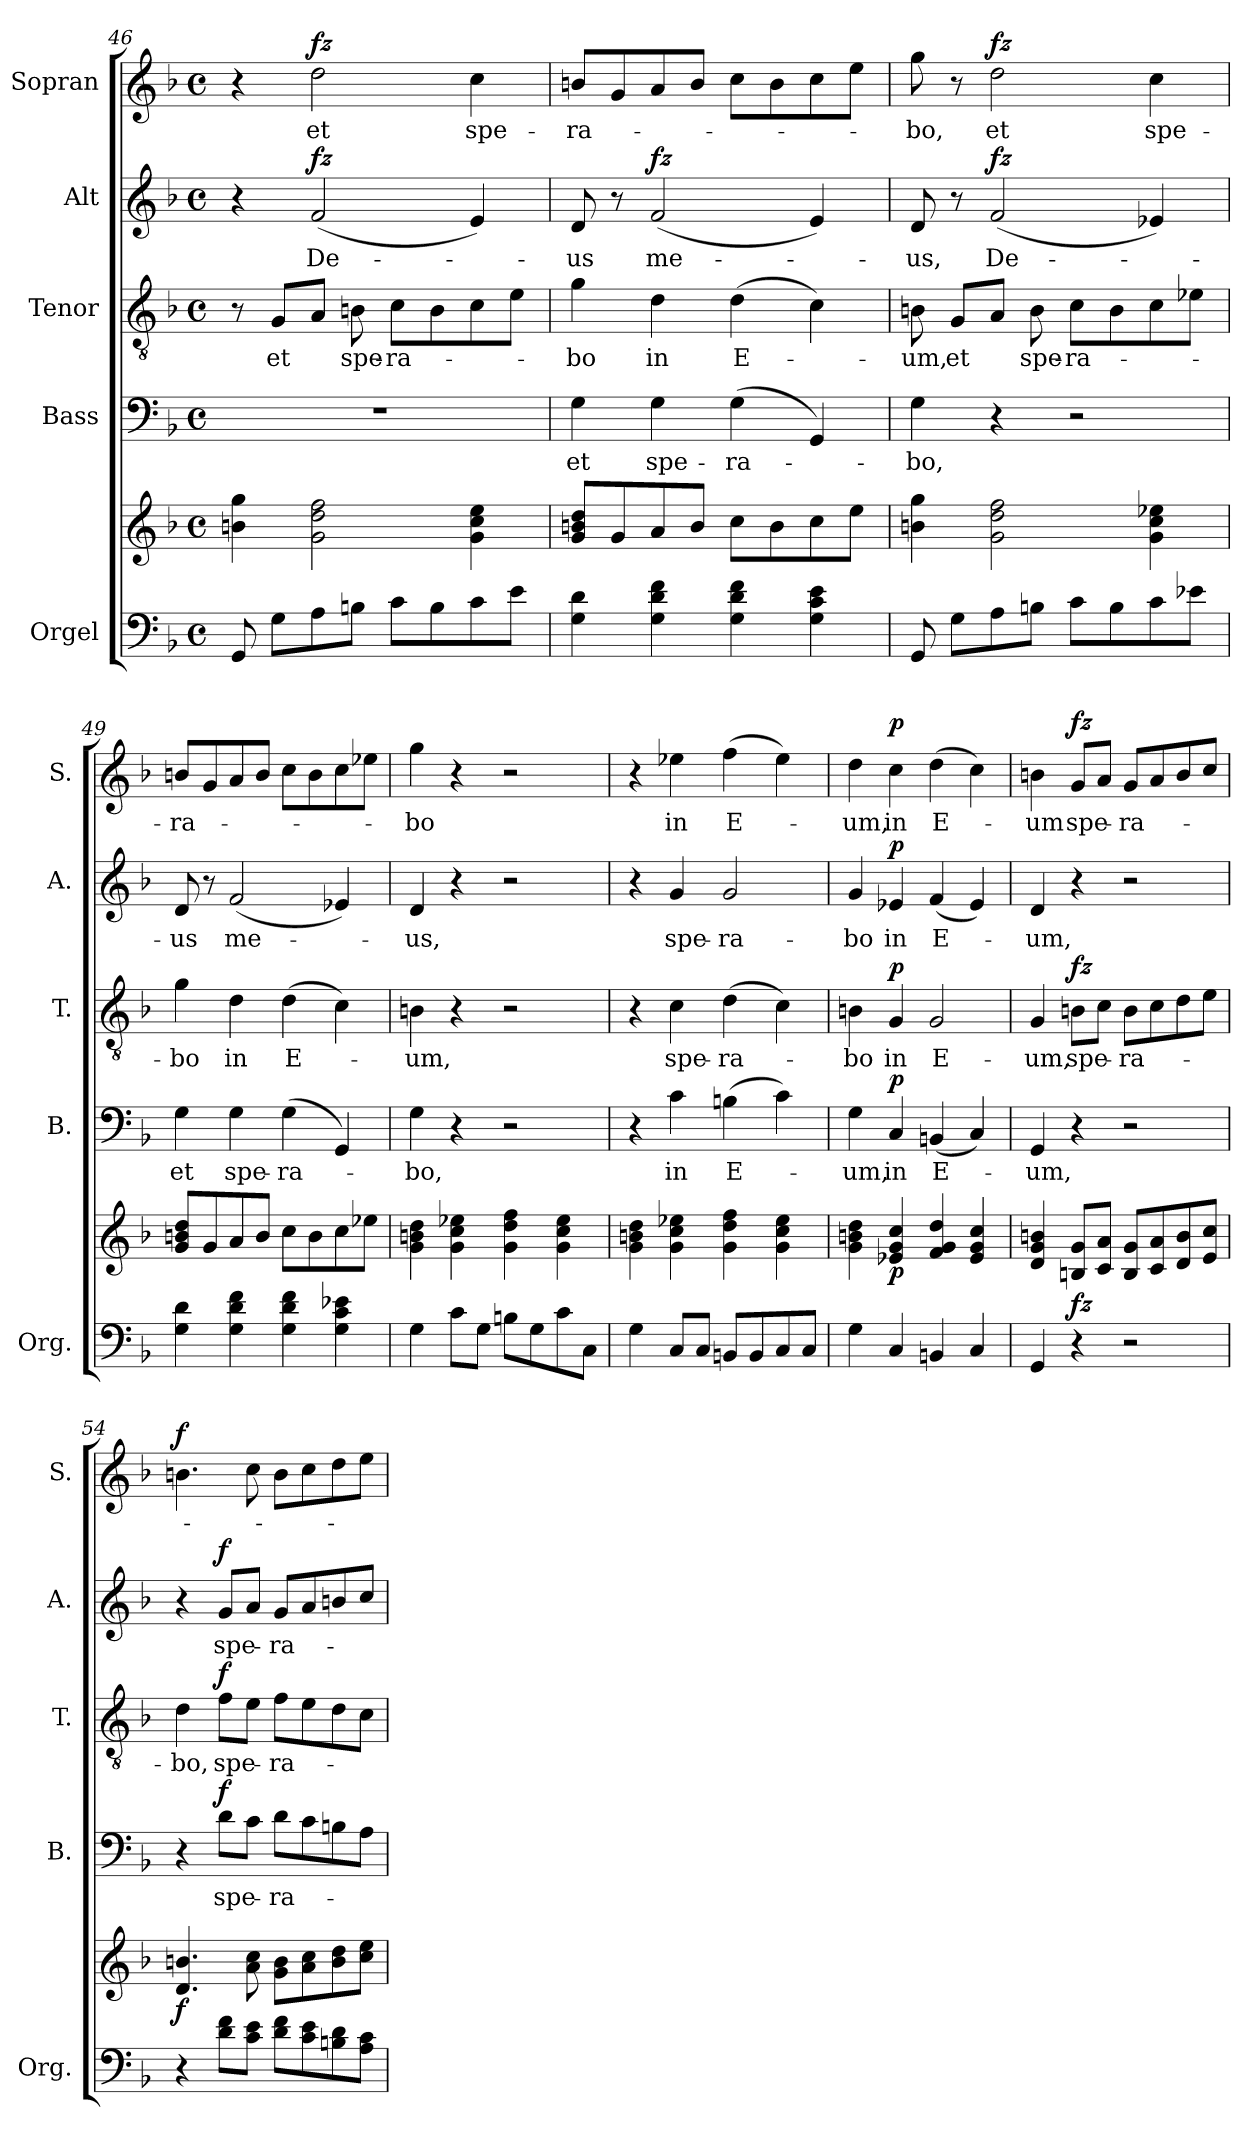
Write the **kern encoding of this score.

**kern	**kern	**dynam	**kern	**text	**dynam	**kern	**text	**dynam	**kern	**text	**dynam	**kern	**text	**dynam
*part5	*part5	*part5	*part4	*part4	*part4	*part3	*part3	*part3	*part2	*part2	*part2	*part1	*part1	*part1
*staff6	*staff5	*staff5/6	*staff4	*staff4	*staff4	*staff3	*staff3	*staff3	*staff2	*staff2	*staff2	*staff1	*staff1	*staff1
*I"Orgel	*	*	*I"Bass	*	*	*I"Tenor	*	*	*I"Alt	*	*	*I"Sopran	*	*
*I'Org.	*	*	*I'B.	*	*	*I'T.	*	*	*I'A.	*	*	*I'S.	*	*
*clefF4	*clefG2	*	*clefF4	*	*	*clefGv2	*	*	*clefG2	*	*	*clefG2	*	*
*k[b-]	*k[b-]	*	*k[b-]	*	*	*k[b-]	*	*	*k[b-]	*	*	*k[b-]	*	*
*F:	*F:	*	*F:	*	*	*F:	*	*	*F:	*	*	*F:	*	*
*M4/4	*M4/4	*	*M4/4	*	*	*M4/4	*	*	*M4/4	*	*	*M4/4	*	*
*met(c)	*met(c)	*	*met(c)	*	*	*met(c)	*	*	*met(c)	*	*	*met(c)	*	*
=46	=46	=46	=46	=46	=46	=46	=46	=46	=46	=46	=46	=46	=46	=46
8GG/	4bn\ 4gg\	.	1r	.	.	8r	.	.	4r	.	.	4r	.	.
!	!	!	!	!	!	!	!LO:LY:b	!	!	!	!	!	!	!
8G\L	.	.	.	.	.	8G/L	et	.	.	.	.	.	.	.
!	!	!	!	!	!	!	!	!	!	!LO:LY:b	!LO:DY:a	!	!LO:LY:b	!LO:DY:a
8A\	2g\ 2dd\ 2ff\	.	.	.	.	8A/J	.	.	(<2f/	De-	fz	2dd\	et	fz
!	!	!	!	!	!	!	!LO:LY:b	!	!	!	!	!	!	!
8Bn\J	.	.	.	.	.	8Bn\	spe-	.	.	.	.	.	.	.
!	!	!	!	!	!	!	!LO:LY:b	!	!	!	!	!	!	!
8c\L	.	.	.	.	.	8c\L	-ra-	.	.	.	.	.	.	.
8B\	.	.	.	.	.	8B\	.	.	.	.	.	.	.	.
!	!	!	!	!	!	!	!	!	!	!	!	!	!LO:LY:b	!
8c\	4g\ 4cc\ 4ee\	.	.	.	.	8c\	.	.	4e/)	.	.	4cc\	spe-	.
8e\J	.	.	.	.	.	8e\J	.	.	.	.	.	.	.	.
!!LO:LB:g=z
=47	=47	=47	=47	=47	=47	=47	=47	=47	=47	=47	=47	=47	=47	=47
!	!	!	!	!LO:LY:b	!	!	!LO:LY:b	!	!	!LO:LY:b	!	!	!LO:LY:b	!
4G\ 4d\	8g/ 8bn/ 8dd/L	.	4G\	et	.	4g\	-bo	.	8d/	-us	.	8bn/L	-ra-	.
.	8g/	.	.	.	.	.	.	.	8r	.	.	8g/	.	.
!	!	!	!	!LO:LY:b	!	!	!LO:LY:b	!	!	!LO:LY:b	!LO:DY:a	!	!	!
4G\ 4d\ 4f\	8a/	.	4G\	spe-	.	4d\	in	.	(<2f/	me-	fz	8a/	.	.
.	8b/J	.	.	.	.	.	.	.	.	.	.	8b/J	.	.
!	!	!	!	!LO:LY:b	!	!	!LO:LY:b	!	!	!	!	!	!	!
4G\ 4d\ 4f\	8cc\L	.	(>4G\	-ra-	.	(>4d\	E-	.	.	.	.	8cc\L	.	.
.	8b\	.	.	.	.	.	.	.	.	.	.	8b\	.	.
4G\ 4c\ 4e\	8cc\	.	4GG/)	.	.	4c\)	.	.	4e/)	.	.	8cc\	.	.
.	8ee\J	.	.	.	.	.	.	.	.	.	.	8ee\J	.	.
=48	=48	=48	=48	=48	=48	=48	=48	=48	=48	=48	=48	=48	=48	=48
!	!	!	!	!LO:LY:b	!	!	!LO:LY:b	!	!	!LO:LY:b	!	!	!LO:LY:b	!
8GG/	4bn\ 4gg\	.	4G\	-bo,	.	8Bn\	-um,	.	8d/	-us,	.	8gg\	-bo,	.
!	!	!	!	!	!	!	!LO:LY:b	!	!	!	!	!	!	!
8G\L	.	.	.	.	.	8G/L	et	.	8r	.	.	8r	.	.
!	!	!	!	!	!	!	!	!	!	!LO:LY:b	!LO:DY:a	!	!LO:LY:b	!LO:DY:a
8A\	2g\ 2dd\ 2ff\	.	4r	.	.	8A/J	.	.	(<2f/	De-	fz	2dd\	et	fz
!	!	!	!	!	!	!	!LO:LY:b	!	!	!	!	!	!	!
8Bn\J	.	.	.	.	.	8B\	spe-	.	.	.	.	.	.	.
!	!	!	!	!	!	!	!LO:LY:b	!	!	!	!	!	!	!
8c\L	.	.	2r	.	.	8c\L	-ra-	.	.	.	.	.	.	.
8B\	.	.	.	.	.	8B\	.	.	.	.	.	.	.	.
!	!	!	!	!	!	!	!	!	!	!	!	!	!LO:LY:b	!
8c\	4g\ 4cc\ 4ee-X\	.	.	.	.	8c\	.	.	4e-X/)	.	.	4cc\	spe-	.
8e-X\J	.	.	.	.	.	8e-X\J	.	.	.	.	.	.	.	.
=49	=49	=49	=49	=49	=49	=49	=49	=49	=49	=49	=49	=49	=49	=49
!	!	!	!	!LO:LY:b	!	!	!LO:LY:b	!	!	!LO:LY:b	!	!	!LO:LY:b	!
4G\ 4d\	8g/ 8bn/ 8dd/L	.	4G\	et	.	4g\	-bo	.	8d/	-us	.	8bn/L	-ra-	.
.	8g/	.	.	.	.	.	.	.	8r	.	.	8g/	.	.
!	!	!	!	!LO:LY:b	!	!	!LO:LY:b	!	!	!LO:LY:b	!	!	!	!
4G\ 4d\ 4f\	8a/	.	4G\	spe-	.	4d\	in	.	(<2f/	me-	.	8a/	.	.
.	8b/J	.	.	.	.	.	.	.	.	.	.	8b/J	.	.
!	!	!	!	!LO:LY:b	!	!	!LO:LY:b	!	!	!	!	!	!	!
4G\ 4d\ 4f\	8cc\L	.	(>4G\	-ra-	.	(>4d\	E-	.	.	.	.	8cc\L	.	.
.	8b\	.	.	.	.	.	.	.	.	.	.	8b\	.	.
4G\ 4c\ 4e-X\	8cc\	.	4GG/)	.	.	4c\)	.	.	4e-X/)	.	.	8cc\	.	.
.	8ee-X\J	.	.	.	.	.	.	.	.	.	.	8ee-X\J	.	.
=50	=50	=50	=50	=50	=50	=50	=50	=50	=50	=50	=50	=50	=50	=50
!	!	!	!	!LO:LY:b	!	!	!LO:LY:b	!	!	!LO:LY:b	!	!	!LO:LY:b	!
4G\	4g\ 4bn\ 4dd\	.	4G\	-bo,	.	4Bn\	-um,	.	4d/	-us,	.	4gg\	-bo	.
8c\L	4g\ 4cc\ 4ee-X\	.	4r	.	.	4r	.	.	4r	.	.	4r	.	.
8G\J	.	.	.	.	.	.	.	.	.	.	.	.	.	.
8Bn\L	4g\ 4dd\ 4ff\	.	2r	.	.	2r	.	.	2r	.	.	2r	.	.
8G\	.	.	.	.	.	.	.	.	.	.	.	.	.	.
8c\	4g\ 4cc\ 4ee-\	.	.	.	.	.	.	.	.	.	.	.	.	.
8C\J	.	.	.	.	.	.	.	.	.	.	.	.	.	.
=51	=51	=51	=51	=51	=51	=51	=51	=51	=51	=51	=51	=51	=51	=51
4G\	4g\ 4bn\ 4dd\	.	4r	.	.	4r	.	.	4r	.	.	4r	.	.
!	!	!	!	!LO:LY:b	!	!	!LO:LY:b	!	!	!LO:LY:b	!	!	!LO:LY:b	!
8C/L	4g\ 4cc\ 4ee-X\	.	4c\	in	.	4c\	spe-	.	4g/	spe-	.	4ee-X\	in	.
8C/J	.	.	.	.	.	.	.	.	.	.	.	.	.	.
!	!	!	!	!LO:LY:b	!	!	!LO:LY:b	!	!	!LO:LY:b	!	!	!LO:LY:b	!
8BBn/L	4g\ 4dd\ 4ff\	.	(>4Bn\	E-	.	(>4d\	-ra-	.	2g/	-ra-	.	(>4ff\	E-	.
8BB/	.	.	.	.	.	.	.	.	.	.	.	.	.	.
8C/	4g\ 4cc\ 4ee-\	.	4c\)	.	.	4c\)	.	.	.	.	.	4ee-\)	.	.
8C/J	.	.	.	.	.	.	.	.	.	.	.	.	.	.
!!LO:PB:g=z
=52	=52	=52	=52	=52	=52	=52	=52	=52	=52	=52	=52	=52	=52	=52
!	!	!	!	!LO:LY:b	!	!	!LO:LY:b	!	!	!LO:LY:b	!	!	!LO:LY:b	!
4G\	4g\ 4bn\ 4dd\	.	4G\	-um,	.	4Bn\	-bo	.	4g/	-bo	.	4dd\	-um,	.
!	!	!LO:DY:b	!	!LO:LY:b	!LO:DY:a	!	!LO:LY:b	!LO:DY:a	!	!LO:LY:b	!LO:DY:a	!	!LO:LY:b	!LO:DY:a
4C/	4e-X/ 4g/ 4cc/	p	4C/	in	p	4G/	in	p	4e-X/	in	p	4cc\	in	p
!	!	!	!	!LO:LY:b	!	!	!LO:LY:b	!	!	!LO:LY:b	!	!	!LO:LY:b	!
4BBn/	4f/ 4g/ 4dd/	.	(<4BBn/	E-	.	2G/	E-	.	(<4f/	E-	.	(>4dd\	E-	.
4C/	4e-/ 4g/ 4cc/	.	4C/)	.	.	.	.	.	4e-/)	.	.	4cc\)	.	.
=53	=53	=53	=53	=53	=53	=53	=53	=53	=53	=53	=53	=53	=53	=53
!	!	!	!	!LO:LY:b	!	!	!LO:LY:b	!	!	!LO:LY:b	!	!	!LO:LY:b	!
4GG/	4d/ 4g/ 4bn/	.	4GG/	-um,	.	4G/	-um,	.	4d/	-um,	.	4bn\	-um	.
!	!	!LO:DY:b	!	!	!	!	!LO:LY:b	!LO:DY:a	!	!	!	!	!LO:LY:b	!LO:DY:a
4r	8Bn/ 8g/L	fz	4r	.	.	8Bn\L	spe-	fz	4r	.	.	8g/L	spe-	fz
.	8c/ 8a/J	.	.	.	.	8c\J	.	.	.	.	.	8a/J	.	.
!	!	!	!	!	!	!	!LO:LY:b	!	!	!	!	!	!LO:LY:b	!
2r	8B/ 8g/L	.	2r	.	.	8B\L	-ra-	.	2r	.	.	8g/L	-ra-	.
.	8c/ 8a/	.	.	.	.	8c\	.	.	.	.	.	8a/	.	.
.	8d/ 8b/	.	.	.	.	8d\	.	.	.	.	.	8b/	.	.
.	8e/ 8cc/J	.	.	.	.	8e\J	.	.	.	.	.	8cc/J	.	.
=54	=54	=54	=54	=54	=54	=54	=54	=54	=54	=54	=54	=54	=54	=54
!	!	!LO:DY:b	!	!	!	!	!LO:LY:b	!	!	!	!	!	!	!LO:DY:a
4r	4.d/ 4.bn/	f	4r	.	.	4d\	-bo,	.	4r	.	.	4.bn\	.	f
!	!	!	!	!LO:LY:b	!LO:DY:a	!	!LO:LY:b	!LO:DY:a	!	!LO:LY:b	!LO:DY:a	!	!	!
8d\ 8f\L	.	.	8d\L	spe-	f	8f\L	spe-	f	8g/L	spe-	f	.	.	.
8c\ 8e\J	8a\ 8cc\	.	8c\J	.	.	8e\J	.	.	8a/J	.	.	8cc\	.	.
!	!	!	!	!LO:LY:b	!	!	!LO:LY:b	!	!	!LO:LY:b	!	!	!	!
8d\ 8f\L	8g\ 8b\L	.	8d\L	-ra-	.	8f\L	-ra-	.	8g/L	-ra-	.	8b\L	.	.
8c\ 8e\	8a\ 8cc\	.	8c\	.	.	8e\	.	.	8a/	.	.	8cc\	.	.
8Bn\ 8d\	8b\ 8dd\	.	8Bn\	.	.	8d\	.	.	8bn/	.	.	8dd\	.	.
8A\ 8c\J	8cc\ 8ee\J	.	8A\J	.	.	8c\J	.	.	8cc/J	.	.	8ee\J	.	.
=	=	=	=	=	=	=	=	=	=	=	=	=	=	=
*-	*-	*-	*-	*-	*-	*-	*-	*-	*-	*-	*-	*-	*-	*-
